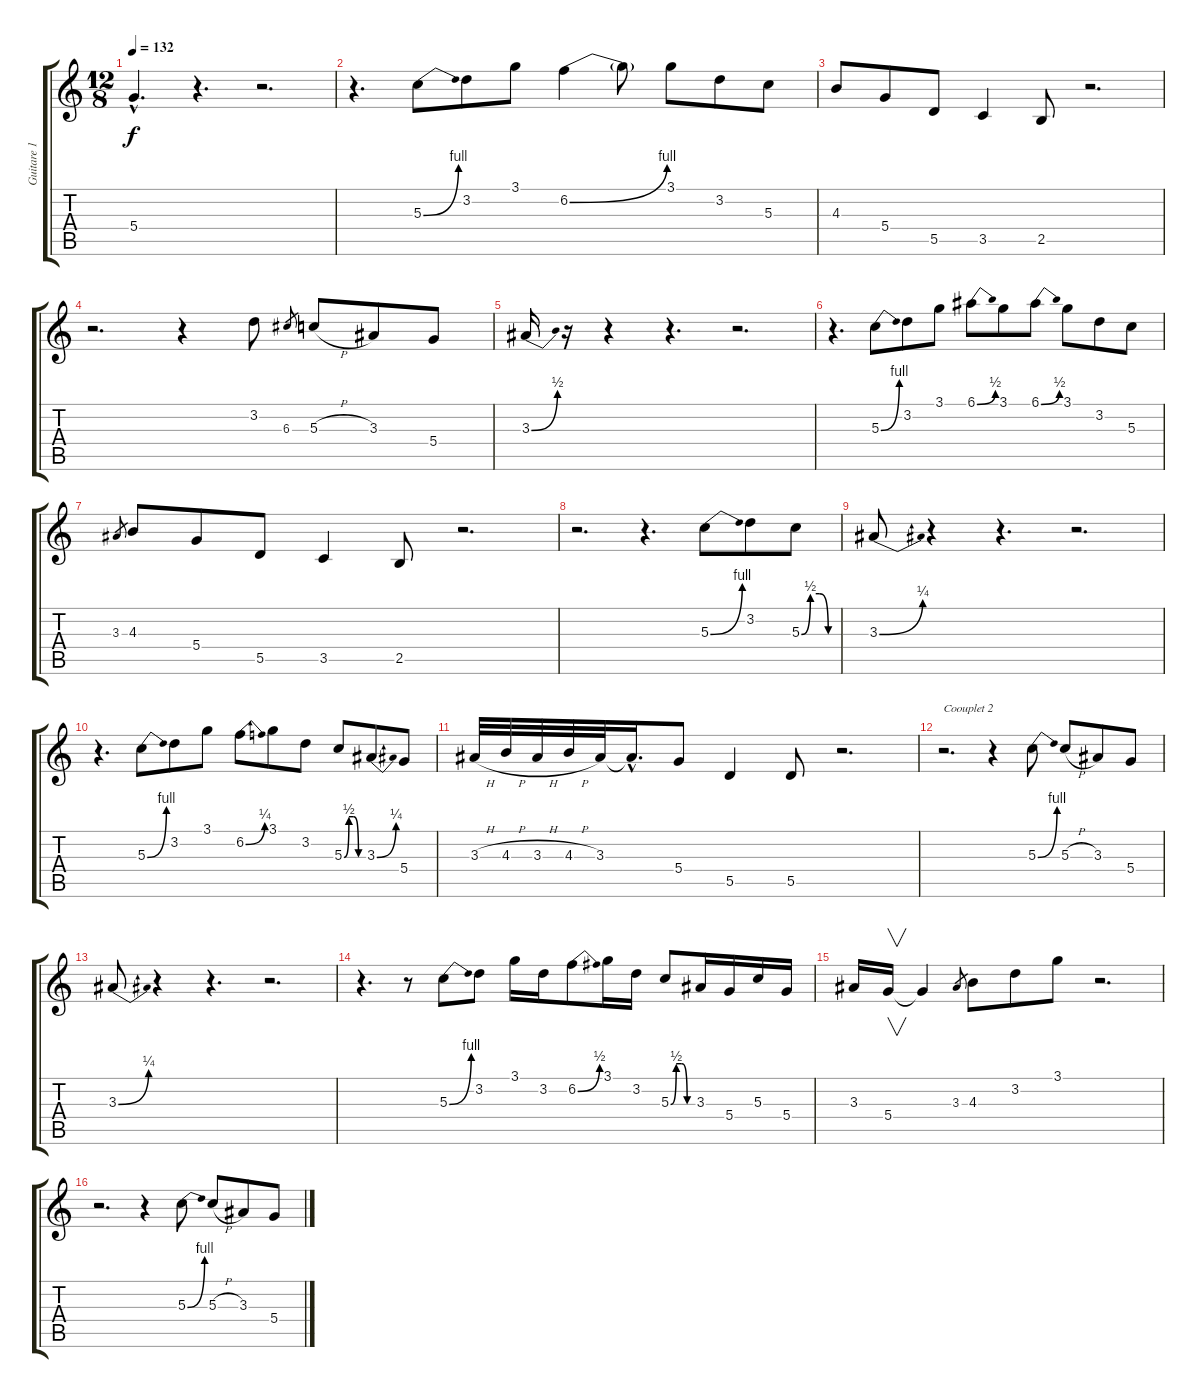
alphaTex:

\track ("Guitare 1" "Guitare 1") {instrument distortionguitar}
\staff {score tabs}
\tuning (E4 B3 G3 D3 A2 E2) {hide}
\ts (12 8)
\tempo 132
\clef g2
\ks c
5.4{hac t}.4{d dy f} r.4{d} r.2{d} |
r.4{d} 5.3{be (bend 0 0 60 4)}.8 3.2.8 3.1.8 6.2{be (bend 0 0 60 4)}.4 6.2{t}.8 3.1.8 3.2.8 5.3.8 |
4.3.8 5.4.8 5.5.8 3.5.4 2.5.8 r.2{d} |
r.2{d} r.4 3.2.8 6.3.8{gr} 5.3{h}.8 3.3.8 5.4.8 |
3.3{be (bend 0 0 60 2)}.16 r.16 r.4 r.4{d} r.2{d} |
r.4{d} 5.3{be (bend 0 0 60 4)}.8 3.2.8 3.1.8 6.1{be (bend 0 0 60 2)}.8 3.1.8 6.1{be (bend 0 0 60 2)}.8 3.1.8 3.2.8 5.3.8 |
3.3.8{gr} 4.3.8 5.4.8 5.5.8 3.5.4 2.5.8 r.2{d} |
r.2{d} r.4{d} 5.3{be (bend 0 0 60 4)}.8 3.2.8 5.3{be (custom 0 0 15 2 30 2 45 0 60 0)}.8 |
3.3{be (bend 0 0 60 1)}.8 r.4 r.4{d} r.2{d} |
r.4{d} 5.3{be (bend 0 0 60 4)}.8 3.2.8 3.1.8 6.2{be (bend 0 0 60 1)}.8 3.1.8 3.2.8 5.3{be (custom 0 0 15 2 30 2 45 0 60 0)}.8 3.3{be (bend 0 0 60 1)}.8 5.4.8 |
3.3{h}.32 4.3{h}.32 3.3{h}.32 4.3{h}.32 3.3.32 3.3{hac t}.16{d} 5.4.8 5.5.4 5.5.8 r.2{d} |
r.2{d txt "Coouplet 2"} r.4 5.3{be (bend 0 0 60 4)}.8 5.3{h}.8 3.3.8 5.4.8 |
3.3{be (bend 0 0 60 1)}.8 r.4 r.4{d} r.2{d} |
r.4{d} r.8 5.3{be (bend 0 0 60 4)}.8 3.2.8 3.1.16 3.2.16 6.2{be (bend 0 0 60 2)}.8 3.1.16 3.2.16 5.3{be (custom 0 0 15 2 30 2 45 0 60 0)}.8 3.3.16 5.4.16 5.3.16 5.4.16 |
3.3.16 5.4.16{v} 5.4{t}.4 3.3.8{gr} 4.3.8 3.2.8 3.1.8 r.2{d} |
r.2{d} r.4 5.3{be (bend 0 0 60 4)}.8 5.3{h}.8 3.3.8 5.4.8
